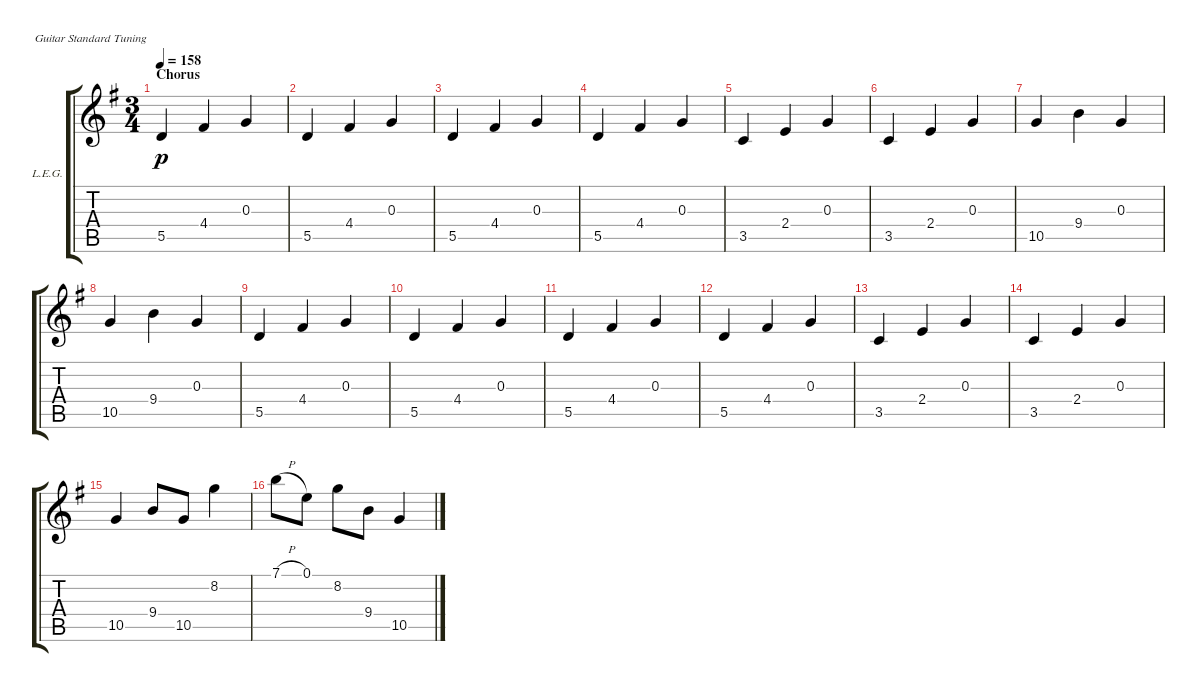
\defaultSystemsLayout 4
\bracketExtendMode groupsimilarinstruments
\firstSystemTrackNameOrientation horizontal
\otherSystemsTrackNameOrientation horizontal
\track ("Lead Electric Guitar" "L.E.G.") {multiBarRest instrument overdrivenguitar}
\staff {score tabs}
\tuning (E4 B3 G3 D3 A2 E2)
\ts (3 4)
\section ("" "Chorus")
\tempo 158
\clef g2
\ks g
5.5.4{dy p} 4.4.4 0.3.4 |
5.5.4 4.4.4 0.3.4 |
5.5.4 4.4.4 0.3.4 |
5.5.4 4.4.4 0.3.4 |
3.5.4 2.4.4 0.3.4 |
3.5.4 2.4.4 0.3.4 |
10.5.4 9.4.4 0.3.4 |
10.5.4 9.4.4 0.3.4 |
5.5.4 4.4.4 0.3.4 |
5.5.4 4.4.4 0.3.4 |
5.5.4 4.4.4 0.3.4 |
5.5.4 4.4.4 0.3.4 |
3.5.4 2.4.4 0.3.4 |
3.5.4 2.4.4 0.3.4 |
10.5.4 9.4.8 10.5.8 8.2.4 |
7.1{h}.8 0.1.8 8.2.8 9.4.8 10.5.4
